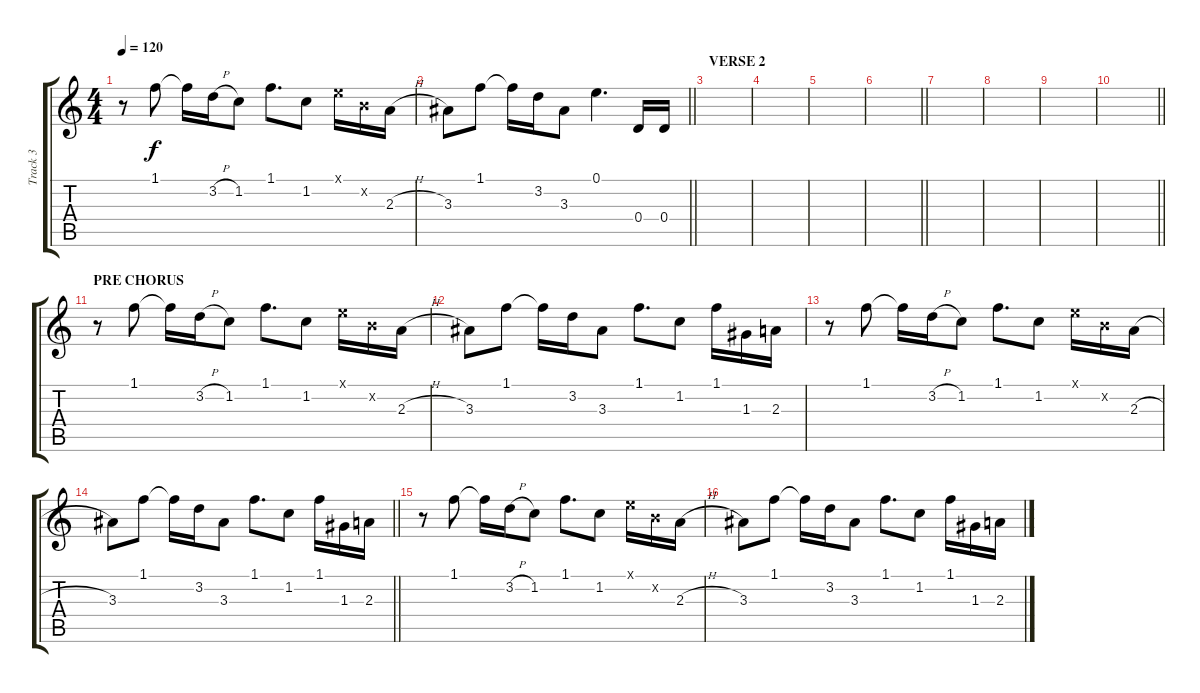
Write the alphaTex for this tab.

\track ("Track 3" "Track 3") {instrument electricguitarclean}
\staff {score tabs}
\tuning (E4 B3 G3 D3 A2 E2) {hide}
\ts (4 4)
\tempo 120
\clef g2
\ks c
r.8{dy f} 1.1.8 1.1{t}.16 3.2{h}.16 1.2.8 1.1.8{d} 1.2.8 0.1{x}.16 0.2{x}.16 2.3{h}.16 |
\barLineRight lightlight
3.3.8 1.1.8 1.1{t}.16 3.2.16 3.3.8 0.1.4{d} 0.4.16 0.4.16 |
\section ("" "VERSE 2")
|
|
|
\barLineRight lightlight
|
|
|
|
\barLineRight lightlight
|
\section ("" "PRE CHORUS")
r.8 1.1.8 1.1{t}.16 3.2{h}.16 1.2.8 1.1.8{d} 1.2.8 0.1{x}.16 0.2{x}.16 2.3{h}.16 |
3.3.8 1.1.8 1.1{t}.16 3.2.16 3.3.8 1.1.8{d} 1.2.8 1.1.16 1.3.16 2.3.16 |
r.8 1.1.8 1.1{t}.16 3.2{h}.16 1.2.8 1.1.8{d} 1.2.8 0.1{x}.16 0.2{x}.16 2.3{h}.16 |
\barLineRight lightlight
3.3.8 1.1.8 1.1{t}.16 3.2.16 3.3.8 1.1.8{d} 1.2.8 1.1.16 1.3.16 2.3.16 |
r.8 1.1.8 1.1{t}.16 3.2{h}.16 1.2.8 1.1.8{d} 1.2.8 0.1{x}.16 0.2{x}.16 2.3{h}.16 |
3.3.8 1.1.8 1.1{t}.16 3.2.16 3.3.8 1.1.8{d} 1.2.8 1.1.16 1.3.16 2.3.16
